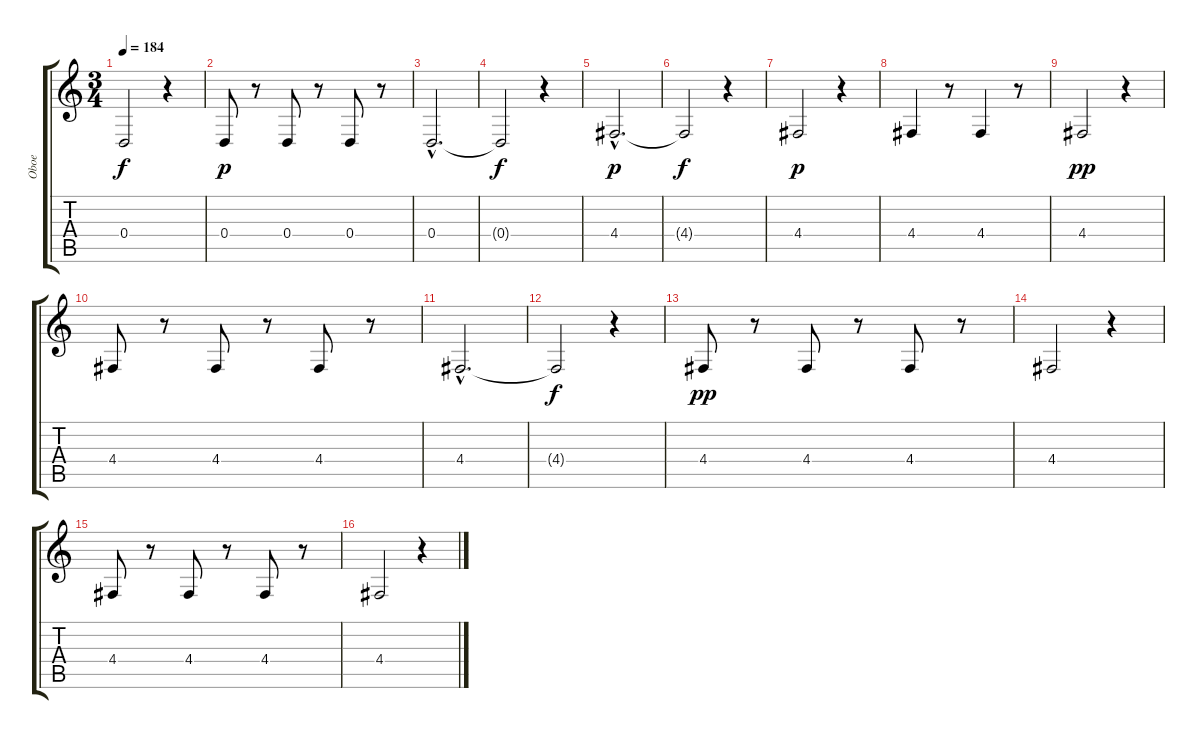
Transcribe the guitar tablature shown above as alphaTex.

\track ("Oboe" "Oboe") {instrument oboe}
\staff {score tabs}
\tuning (E4 B3 G3 D3 A2 E2) {hide}
\ts (3 4)
\tempo 184
\clef g2
\ks c
0.4{t}.2{dy f} r.4 |
0.4.8{dy p} r.8 0.4.8 r.8 0.4.8 r.8 |
0.4{hac}.2{d} |
0.4{t}.2{dy f} r.4 |
4.4{hac}.2{d dy p} |
4.4{t}.2{dy f} r.4 |
4.4.2{dy p} r.4 |
4.4.4 r.8 4.4.4 r.8 |
4.4.2{dy pp} r.4 |
4.4.8 r.8 4.4.8 r.8 4.4.8 r.8 |
4.4{hac}.2{d} |
4.4{t}.2{dy f} r.4 |
4.4.8{dy pp} r.8 4.4.8 r.8 4.4.8 r.8 |
4.4.2 r.4 |
4.4.8 r.8 4.4.8 r.8 4.4.8 r.8 |
4.4.2 r.4
